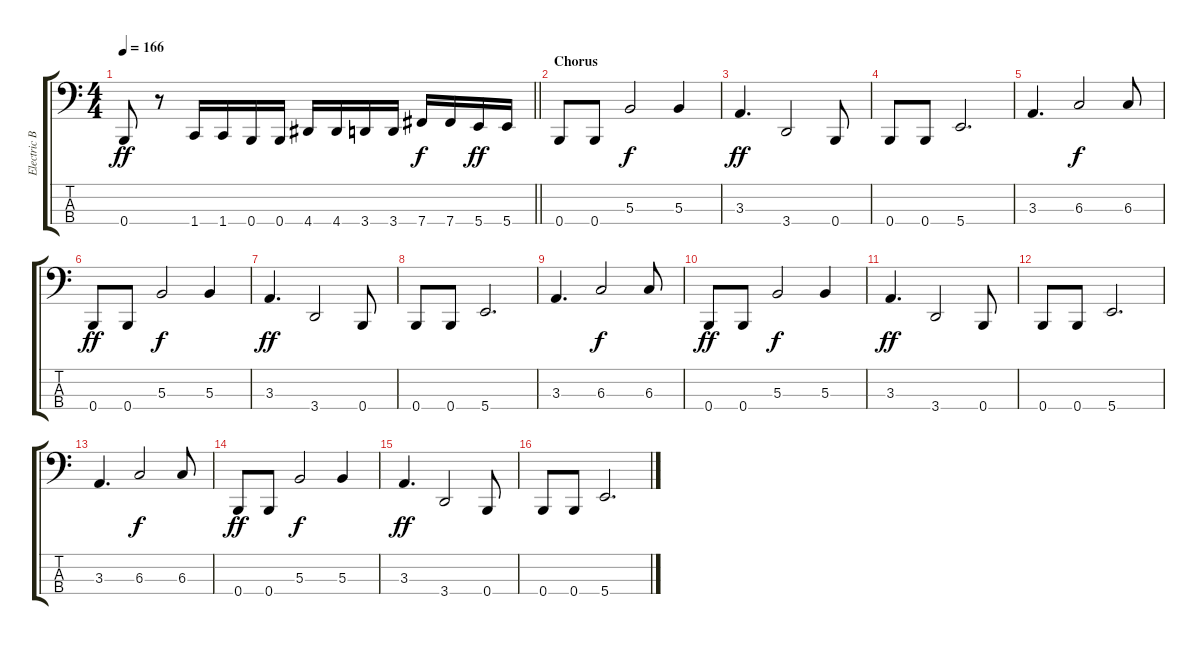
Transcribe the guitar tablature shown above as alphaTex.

\track ("Electric Bass " "Electric B") {instrument electricbasspick}
\staff {score tabs}
\tuning (E2 B1 Gb1 B0) {hide}
\ts (4 4)
\tempo 166
\clef f4
\barLineRight lightlight
\ks c
0.4.8{dy ff} r.8 1.4.16 1.4.16 0.4.16 0.4.16 4.4.16 4.4.16 3.4.16 3.4.16 7.4.16{dy f} 7.4.16 5.4.16{dy ff} 5.4.16 |
\section ("" "Chorus")
0.4.8 0.4.8 5.3.2{dy f} 5.3.4 |
3.3.4{d dy ff} 3.4.2 0.4.8 |
0.4.8 0.4.8 5.4.2{d} |
3.3.4{d} 6.3.2{dy f} 6.3.8 |
0.4.8{dy ff} 0.4.8 5.3.2{dy f} 5.3.4 |
3.3.4{d dy ff} 3.4.2 0.4.8 |
0.4.8 0.4.8 5.4.2{d} |
3.3.4{d} 6.3.2{dy f} 6.3.8 |
0.4.8{dy ff} 0.4.8 5.3.2{dy f} 5.3.4 |
3.3.4{d dy ff} 3.4.2 0.4.8 |
0.4.8 0.4.8 5.4.2{d} |
3.3.4{d} 6.3.2{dy f} 6.3.8 |
0.4.8{dy ff} 0.4.8 5.3.2{dy f} 5.3.4 |
3.3.4{d dy ff} 3.4.2 0.4.8 |
0.4.8 0.4.8 5.4.2{d}
